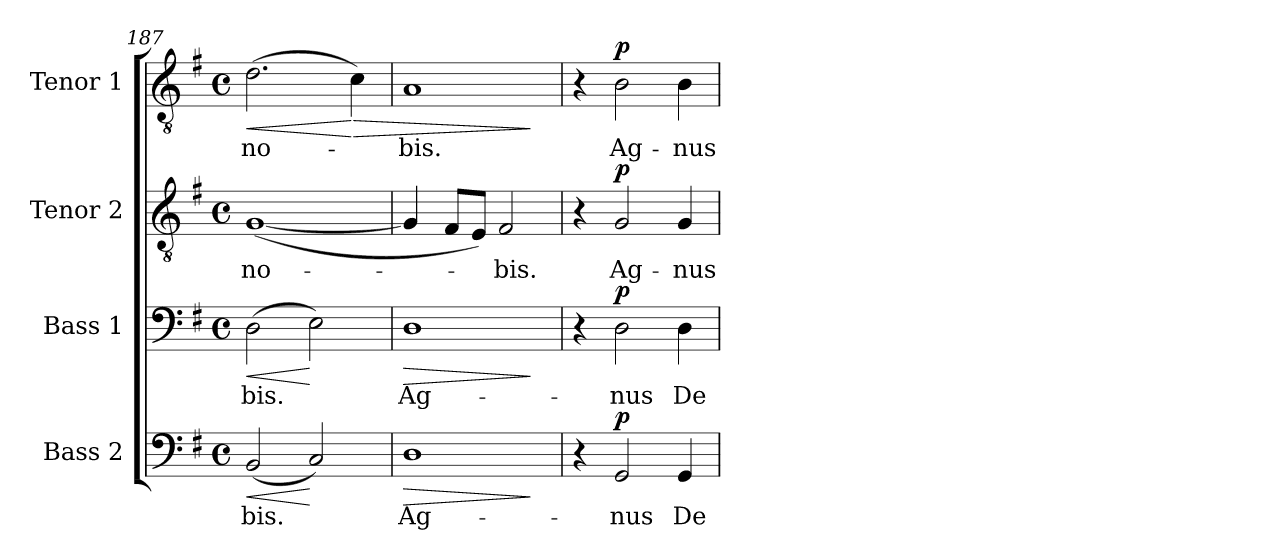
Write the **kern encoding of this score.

**kern	**text	**dynam	**kern	**text	**dynam	**kern	**text	**dynam	**kern	**text	**dynam
*part4	*part4	*part4	*part3	*part3	*part3	*part2	*part2	*part2	*part1	*part1	*part1
*staff4	*staff4	*staff4	*staff3	*staff3	*staff3	*staff2	*staff2	*staff2	*staff1	*staff1	*staff1
*I"Bass 2	*	*	*I"Bass 1	*	*	*I"Tenor 2	*	*	*I"Tenor 1	*	*
*I'B. 2	*	*	*I'B. 1	*	*	*I'T. 2	*	*	*I'T. 1	*	*
*clefF4	*	*	*clefF4	*	*	*clefGv2	*	*	*clefGv2	*	*
*k[f#]	*	*	*k[f#]	*	*	*k[f#]	*	*	*k[f#]	*	*
*G:	*	*	*G:	*	*	*G:	*	*	*G:	*	*
*M4/4	*	*	*M4/4	*	*	*M4/4	*	*	*M4/4	*	*
*met(c)	*	*	*met(c)	*	*	*met(c)	*	*	*met(c)	*	*
=187	=187	=187	=187	=187	=187	=187	=187	=187	=187	=187	=187
!	!LO:LY:b	!LO:HP:b	!	!LO:LY:b	!LO:HP:b	!	!LO:LY:b	!	!	!LO:LY:b	!LO:HP:b
(<2BB/	-bis.	<	(>2D\	-bis.	<	(<[1G	no-	.	(>2.d\	no-	<
2C/)	.	[	2E\)	.	[	.	.	.	.	.	.
!	!	!	!	!	!	!	!	!	!	!	!LO:HP:n=1:b
.	.	.	.	.	.	.	.	.	4c\)	.	[ >
=188	=188	=188	=188	=188	=188	=188	=188	=188	=188	=188	=188
!	!LO:LY:b	!LO:HP:b	!	!LO:LY:b	!LO:HP:b	!	!	!	!	!LO:LY:b	!
1D	Ag-	>	1D	Ag-	>	4G/]	.	.	1A	-bis.	.
.	.	.	.	.	.	8F#/L	.	.	.	.	.
.	.	.	.	.	.	8E/J)	.	.	.	.	.
!	!	!	!	!	!	!	!LO:LY:b	!	!	!	!
.	.	.	.	.	.	2F#/	-bis.	.	.	.	.
.	.	]	.	.	]	.	.	.	.	.	]
=189	=189	=189	=189	=189	=189	=189	=189	=189	=189	=189	=189
4r	.	.	4r	.	.	4r	.	.	4r	.	.
!	!LO:LY:b	!LO:DY:a	!	!LO:LY:b	!LO:DY:a	!	!LO:LY:b	!LO:DY:a	!	!LO:LY:b	!LO:DY:a
2GG/	-nus	p	2D\	-nus	p	2G/	Ag-	p	2B\	Ag-	p
!	!LO:LY:b	!	!	!LO:LY:b	!	!	!LO:LY:b	!	!	!LO:LY:b	!
4GG/	De-	.	4D\	De-	.	4G/	-nus	.	4B\	-nus	.
=	=	=	=	=	=	=	=	=	=	=	=
*-	*-	*-	*-	*-	*-	*-	*-	*-	*-	*-	*-
